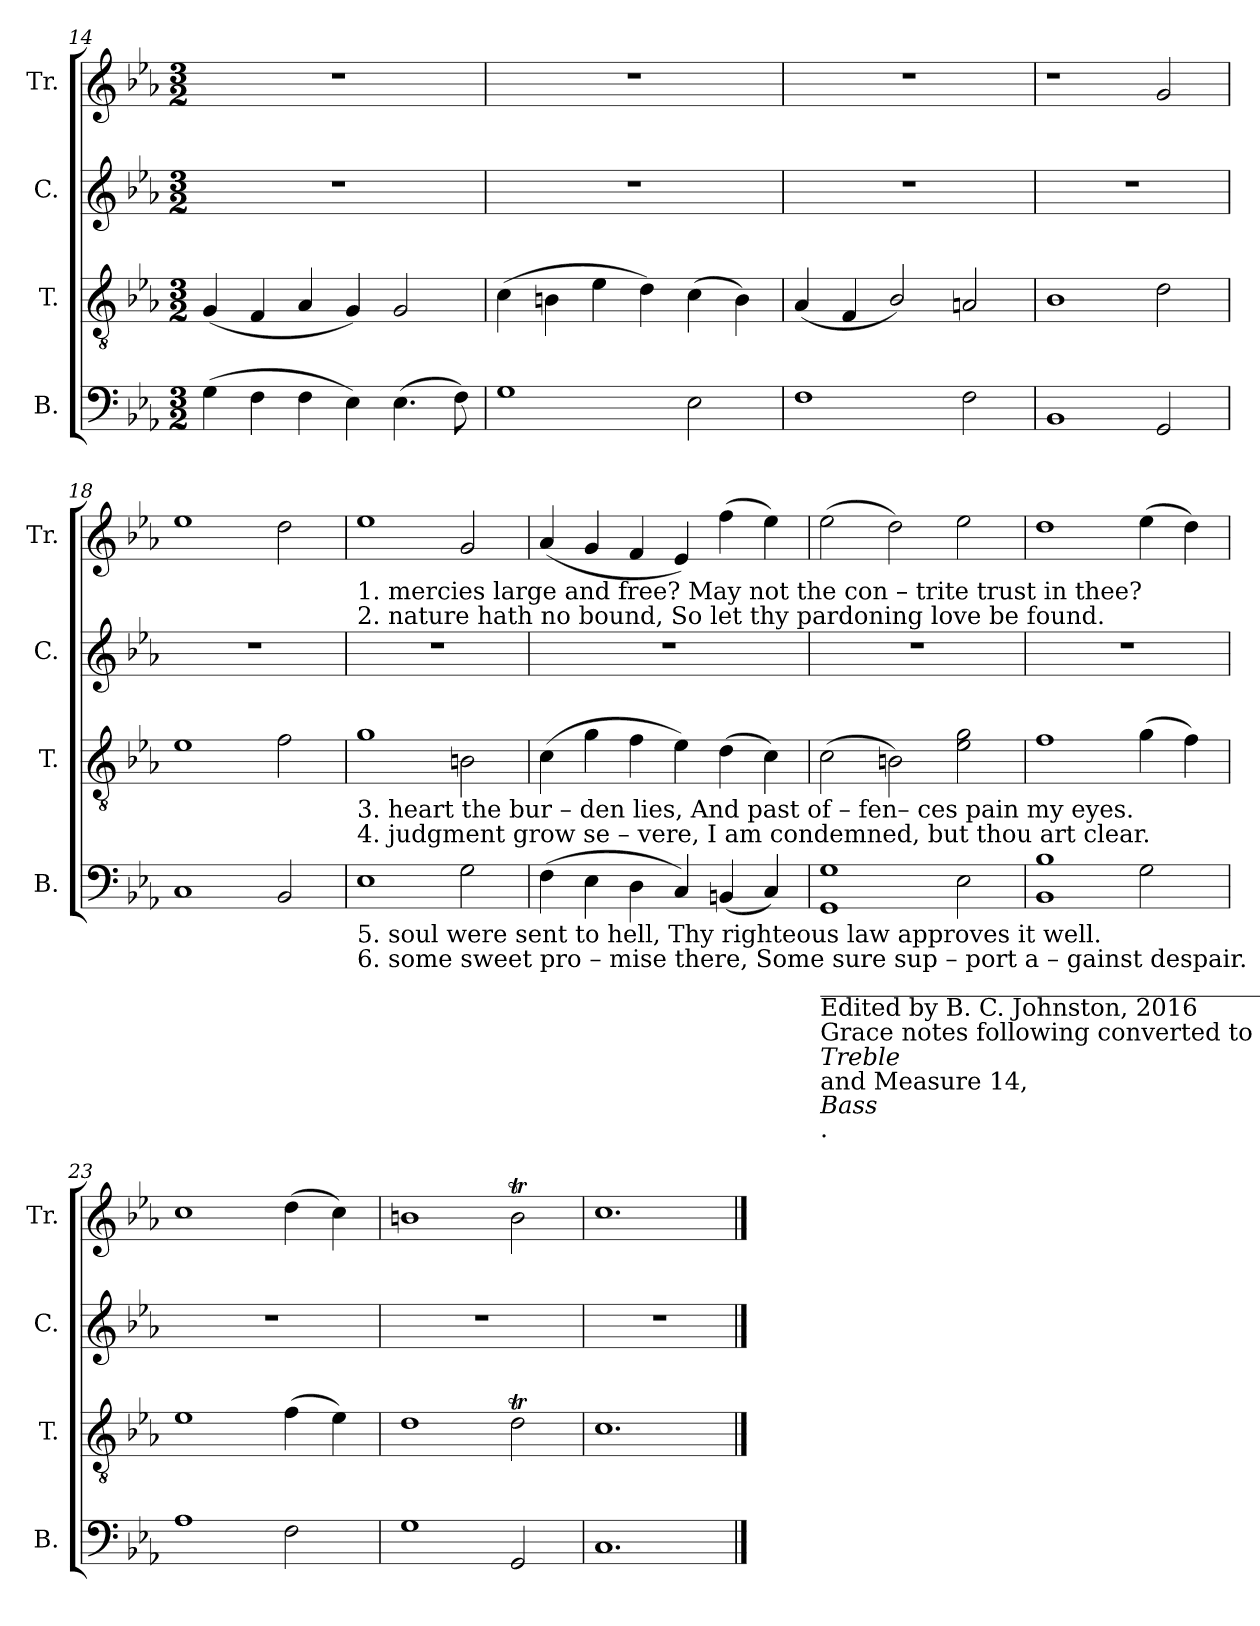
**kern	**kern	**kern	**kern
*part4	*part3	*part2	*part1
*staff4	*staff3	*staff2	*staff1
*I"B.	*I"T.	*I"C.	*I"Tr.
*I'B.	*I'T.	*I'C.	*I'Tr.
*clefF4	*clefGv2	*clefG2	*clefG2
*k[b-e-a-]	*k[b-e-a-]	*k[b-e-a-]	*k[b-e-a-]
*M3/2	*M3/2	*M3/2	*M3/2
=14	=14	=14	=14
(4G\	(4G/	1.r	1.r
4F\	4F/	.	.
4F\	4A-/	.	.
4E-\)	4G/)	.	.
(4.E-\	2G/	.	.
8F\)	.	.	.
=15	=15	=15	=15
1G	(4c\	1.r	1.r
.	4Bn\	.	.
.	4e-\	.	.
.	4d\)	.	.
2E-\	(4c\	.	.
.	4B\)	.	.
=16	=16	=16	=16
1F	(4A-/	1.r	1.r
.	4F/	.	.
.	2B-/)	.	.
2F\	2An/	.	.
=17	=17	=17	=17
1BB-	1B-	1.r	1r
2GG/	2d\	.	2g/
=18	=18	=18	=18
1C	1e-	1.r	1ee-
2BB-/	2f\	.	2dd\
!!LO:LB:g=z
=19	=19	=19	=19
!	!	!	!LO:TX:b:t=1. mercies      large              and       free?       May   not    the       con – trite    trust  in   thee?
!	!	!	!LO:TX:b:t=2. nature        hath               no          bound,    So      let     thy       pardoning  love   be found.
!	!LO:TX:b:t=3.  heart  the bur       –        den        lies,        And   past   of   –    fen– ces      pain  my   eyes.	!	!
!	!LO:TX:b:t=4. judgment  grow              se     –    vere,        I         am     condemned, but   thou  art   clear.	!	!
!LO:TX:b:t=5. soul were sent                 to            hell,       Thy  righteous     law    approves       it    well.	!	!	!
!LO:TX:b:t=6. some sweet  pro      –     mise       there,   Some  sure  sup – port   a   –  gainst   despair.	!	!	!
1E-	1g	1.r	1ee-
2G\	2Bn\	.	2g/
=20	=20	=20	=20
(4F\	(4c\	1.r	(4a-/
4E-\	4g\	.	4g/
4D\	4f\	.	4f/
4C/)	4e-\)	.	4e-/)
(4BBn/	(4d\	.	(4ff\
4C/)	4c\)	.	4ee-\)
=21	=21	=21	=21
!LO:TX:b:t=__________________________________________	!	!	!
!LO:TX:b:t=Edited by B. C. Johnston, 2016	!	!	!
!LO:TX:b:t=Grace notes following converted to eighth notes in Measure 11,	!	!	!
!LO:TX:b:i:t=Treble	!	!	!
!LO:TX:b:t=and Measure 14,	!	!	!
!LO:TX:b:i:t=Bass	!	!	!
!LO:TX:b:t=.	!	!	!
1GG 1G	(2c\	1.r	(2ee-\
.	2Bn\)	.	2dd\)
2E-\	2e-\ 2g\	.	2ee-\
=22	=22	=22	=22
1BB- 1B-	1f	1.r	1dd
2G\	(4g\	.	(4ee-\
.	4f\)	.	4dd\)
=23	=23	=23	=23
1A-	1e-	1.r	1cc
2F\	(4f\	.	(4dd\
.	4e-\)	.	4cc\)
=24	=24	=24	=24
1G	1d	1.r	1bn
2GG/	2dt\	.	2bt\
=25	=25	=25	=25
1.C	1.c	1.r	1.cc
==	==	==	==
*-	*-	*-	*-
